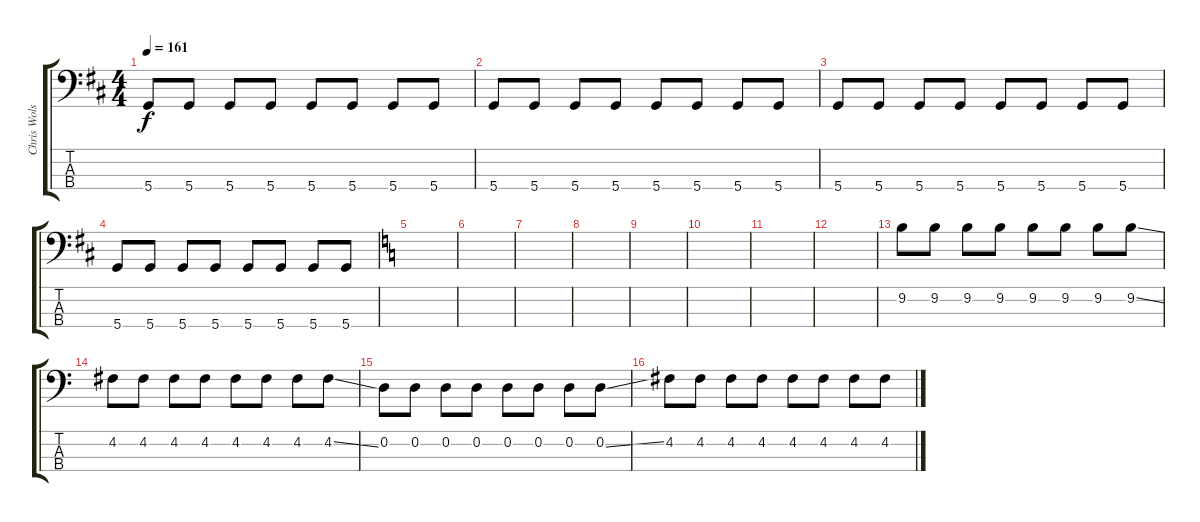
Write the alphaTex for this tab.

\track ("Chris Wolstenholme" "Chris Wols") {instrument electricbassfinger}
\staff {score tabs}
\tuning (G2 D2 A1 D1) {hide}
\ts (4 4)
\tempo 161
\clef f4
\ks d
5.4.8{dy f} 5.4.8 5.4.8 5.4.8 5.4.8 5.4.8 5.4.8 5.4.8 |
5.4.8 5.4.8 5.4.8 5.4.8 5.4.8 5.4.8 5.4.8 5.4.8 |
5.4.8 5.4.8 5.4.8 5.4.8 5.4.8 5.4.8 5.4.8 5.4.8 |
5.4.8 5.4.8 5.4.8 5.4.8 5.4.8 5.4.8 5.4.8 5.4.8 |
\ks c
|
|
|
|
|
|
|
|
9.2.8{instrument electricbassfinger} 9.2.8 9.2.8 9.2.8 9.2.8 9.2.8 9.2.8 9.2{ss}.8 |
4.2.8 4.2.8 4.2.8 4.2.8 4.2.8 4.2.8 4.2.8 4.2{ss}.8 |
0.2.8 0.2.8 0.2.8 0.2.8 0.2.8 0.2.8 0.2.8 0.2{ss}.8 |
4.2.8 4.2.8 4.2.8 4.2.8 4.2.8 4.2.8 4.2.8 4.2{ss}.8
